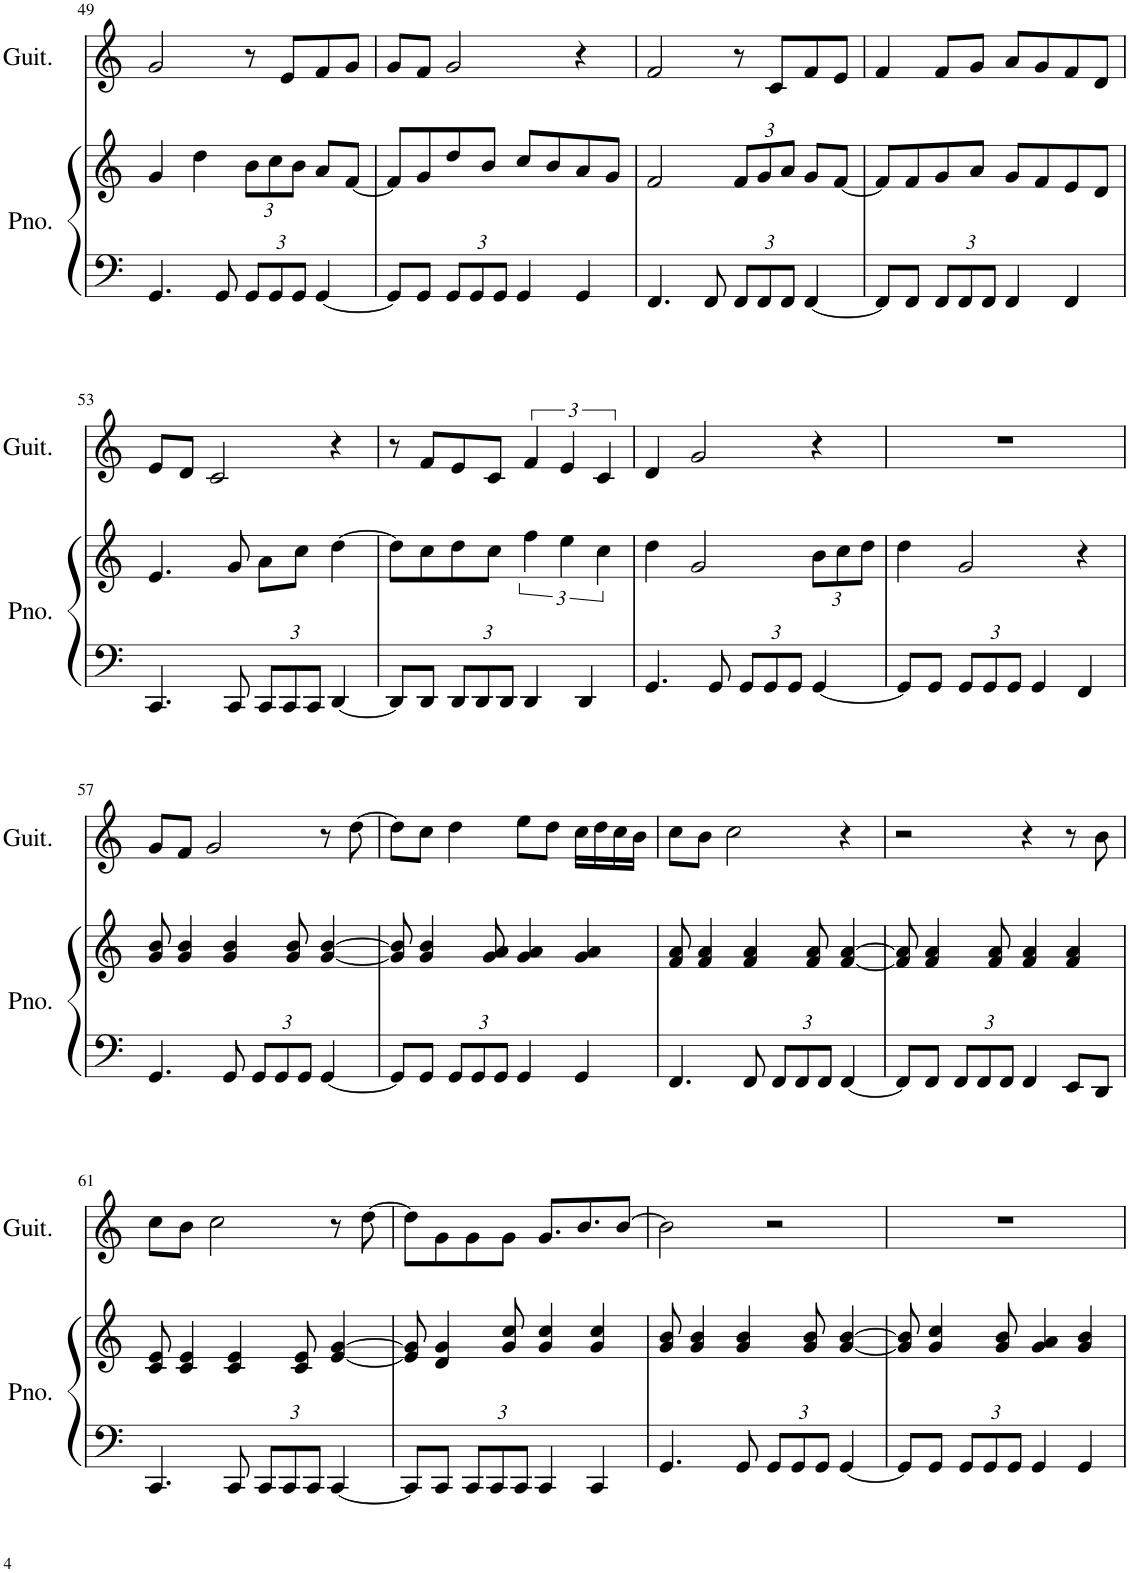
**kern	**kern	**kern
*part2	*part2	*part1
*staff3	*staff2	*staff1
*I"Piano	*	*I"Acoustic Guitar
*I'Pno.	*	*I'Guit.
!!LO:PB:g=z
*clefF4	*clefG2	*clefG2
*k[]	*k[]	*k[]
*M4/4	*M4/4	*M4/4
=49	=49	=49
4.GG/	4g/	2g/
.	4dd\	.
8GG/	.	.
*Xbrackettup	*Xbrackettup	*
12GG/L	12b\L	8r
12GG/	12cc\	.
.	.	8e/L
12GG/J	12b\J	.
[4GG/	8a/L	8f/
.	[8f/J	8g/J
=50	=50	=50
8GG/L]	8f/L]	8g/L
8GG/J	8g/	8f/J
12GG/L	8dd/	2g/
12GG/	.	.
.	8b/J	.
12GG/J	.	.
4GG/	8cc/L	.
.	8b/	.
4GG/	8a/	4r
.	8g/J	.
=51	=51	=51
4.FF/	2f/	2f/
8FF/	.	.
12FF/L	12f/L	8r
12FF/	12g/	.
.	.	8c/L
12FF/J	12a/J	.
[4FF/	8g/L	8f/
.	[8f/J	8e/J
=52	=52	=52
8FF/L]	8f/L]	4f/
8FF/J	8f/	.
12FF/L	8g/	8f/L
12FF/	.	.
.	8a/J	8g/J
12FF/J	.	.
4FF/	8g/L	8a/L
.	8f/	8g/
4FF/	8e/	8f/
.	8d/J	8d/J
!!LO:LB:g=z
=53	=53	=53
4.CC/	4.e/	8e/L
.	.	8d/J
.	.	2c/
8CC/	8g/	.
12CC/L	8a\L	.
12CC/	.	.
.	8cc\J	.
12CC/J	.	.
[4DD/	[4dd\	4r
=54	=54	=54
8DD/L]	8dd\L]	8r
8DD/J	8cc\	8f/L
12DD/L	8dd\	8e/
12DD/	.	.
.	8cc\J	8c/J
12DD/J	.	.
*	*brackettup	*
4DD/	6ff\	6f/
.	6ee\	6e/
4DD/	.	.
.	6cc\	6c/
=55	=55	=55
4.GG/	4dd\	4d/
.	2g/	2g/
8GG/	.	.
12GG/L	.	.
12GG/	.	.
12GG/J	.	.
*	*Xbrackettup	*
[4GG/	12b\L	4r
.	12cc\	.
.	12dd\J	.
=56	=56	=56
8GG/L]	4dd\	1r
8GG/J	.	.
12GG/L	2g/	.
12GG/	.	.
12GG/J	.	.
4GG/	.	.
4FF/	4r	.
!!LO:LB:g=z
=57	=57	=57
4.GG/	8g/ 8b/	8g/L
.	4g/ 4b/	8f/J
.	.	2g/
8GG/	4g/ 4b/	.
12GG/L	.	.
12GG/	.	.
.	8g/ 8b/	.
12GG/J	.	.
[4GG/	[4g/ [4b/	8r
.	.	[8dd\
=58	=58	=58
8GG/L]	8g/] 8b/]	8dd\L]
8GG/J	4g/ 4b/	8cc\J
12GG/L	.	4dd\
12GG/	.	.
.	8g/ 8a/	.
12GG/J	.	.
4GG/	4g/ 4a/	8ee\L
.	.	8dd\J
4GG/	4g/ 4a/	16cc\LL
.	.	16dd\
.	.	16cc\
.	.	16b\JJ
=59	=59	=59
4.FF/	8f/ 8a/	8cc\L
.	4f/ 4a/	8b\J
.	.	2cc\
8FF/	4f/ 4a/	.
12FF/L	.	.
12FF/	.	.
.	8f/ 8a/	.
12FF/J	.	.
[4FF/	[4f/ [4a/	4r
=60	=60	=60
8FF/L]	8f/] 8a/]	2r
8FF/J	4f/ 4a/	.
12FF/L	.	.
12FF/	.	.
.	8f/ 8a/	.
12FF/J	.	.
4FF/	4f/ 4a/	4r
8EE/L	4f/ 4a/	8r
8DD/J	.	8b\
!!LO:LB:g=z
=61	=61	=61
4.CC/	8c/ 8e/	8cc\L
.	4c/ 4e/	8b\J
.	.	2cc\
8CC/	4c/ 4e/	.
12CC/L	.	.
12CC/	.	.
.	8c/ 8e/	.
12CC/J	.	.
[4CC/	[4e/ [4g/	8r
.	.	[8dd\
=62	=62	=62
8CC/L]	8e/] 8g/]	8dd\L]
8CC/J	4d/ 4g/	8g\
12CC/L	.	8g\
12CC/	.	.
.	8g/ 8cc/	8g\J
12CC/J	.	.
4CC/	4g/ 4cc/	8.g/L
.	.	8.b/
4CC/	4g/ 4cc/	.
.	.	[8b/J
=63	=63	=63
4.GG/	8g/ 8b/	2b\]
.	4g/ 4b/	.
8GG/	4g/ 4b/	.
12GG/L	.	2r
12GG/	.	.
.	8g/ 8b/	.
12GG/J	.	.
[4GG/	[4g/ [4b/	.
=64	=64	=64
8GG/L]	8g/] 8b/]	1r
8GG/J	4g/ 4cc/	.
12GG/L	.	.
12GG/	.	.
.	8g/ 8b/	.
12GG/J	.	.
4GG/	4g/ 4a/	.
4GG/	4g/ 4b/	.
=	=	=
*-	*-	*-
